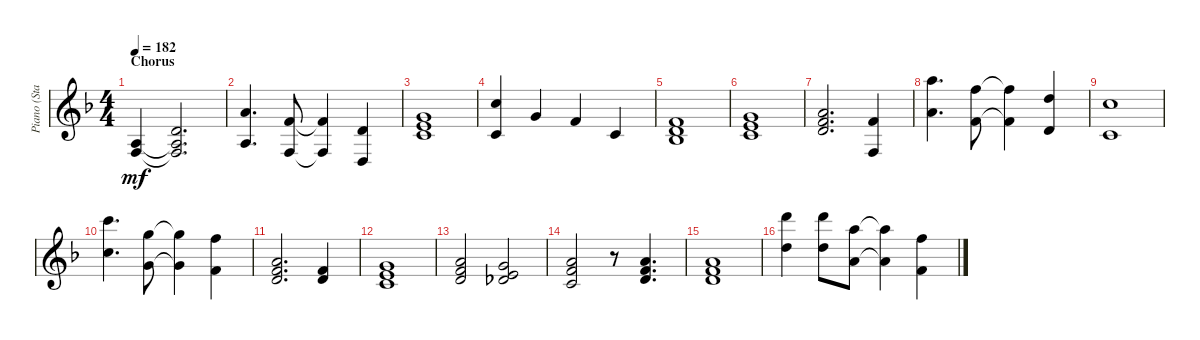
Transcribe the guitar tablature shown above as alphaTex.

\track ("Piano (Staff 1)" "Piano (Sta") {instrument acousticgrandpiano}
\staff {score}
\tuning (E4 B3 G3 D3 A2 E2 B1) {hide}
\ts (4 4)
\section ("" "Chorus")
\tempo 182
\clef g2
\ks f
(2.3 3.4).4{dy mf} (3.2 2.3{t} 3.4{t}).2{d} |
(5.1 2.3).4{d} (1.1 3.4).8 (1.1{t} 3.4{t}).4 (3.2 0.4).4 |
(0.1 1.2 12.3).1 |
(8.1 1.2).4 3.1.4 1.1.4 1.2.4 |
(1.1 3.2 3.3).1 |
(3.1 5.2 5.3).1 |
(1.1 3.2 14.3).2{d} (1.1 3.4).4 |
(5.1 22.2).4{d} (13.1 6.2).8 (13.1{t} 6.2{t}).4 (10.1 3.2).4 |
(8.1 1.2).1 |
(8.1 25.2).4{d} (15.1 8.2).8 (15.1{t} 8.2{t}).4 (1.1 18.2).4 |
(5.1 6.2 7.3).2{d} (1.1 3.2).4 |
(3.1 5.2 5.3).1 |
(1.1 3.2 14.3).2 (3.1 5.2 6.3).2 |
(1.1 1.2 14.3).2 r.8 (5.1 6.2 7.3).4{d} |
(1.1 3.2 14.3).1 |
(22.1 15.2).4 (22.1 15.2).8 (17.1 10.2).8 (17.1{t} 10.2{t}).4 (13.1 6.2).4
